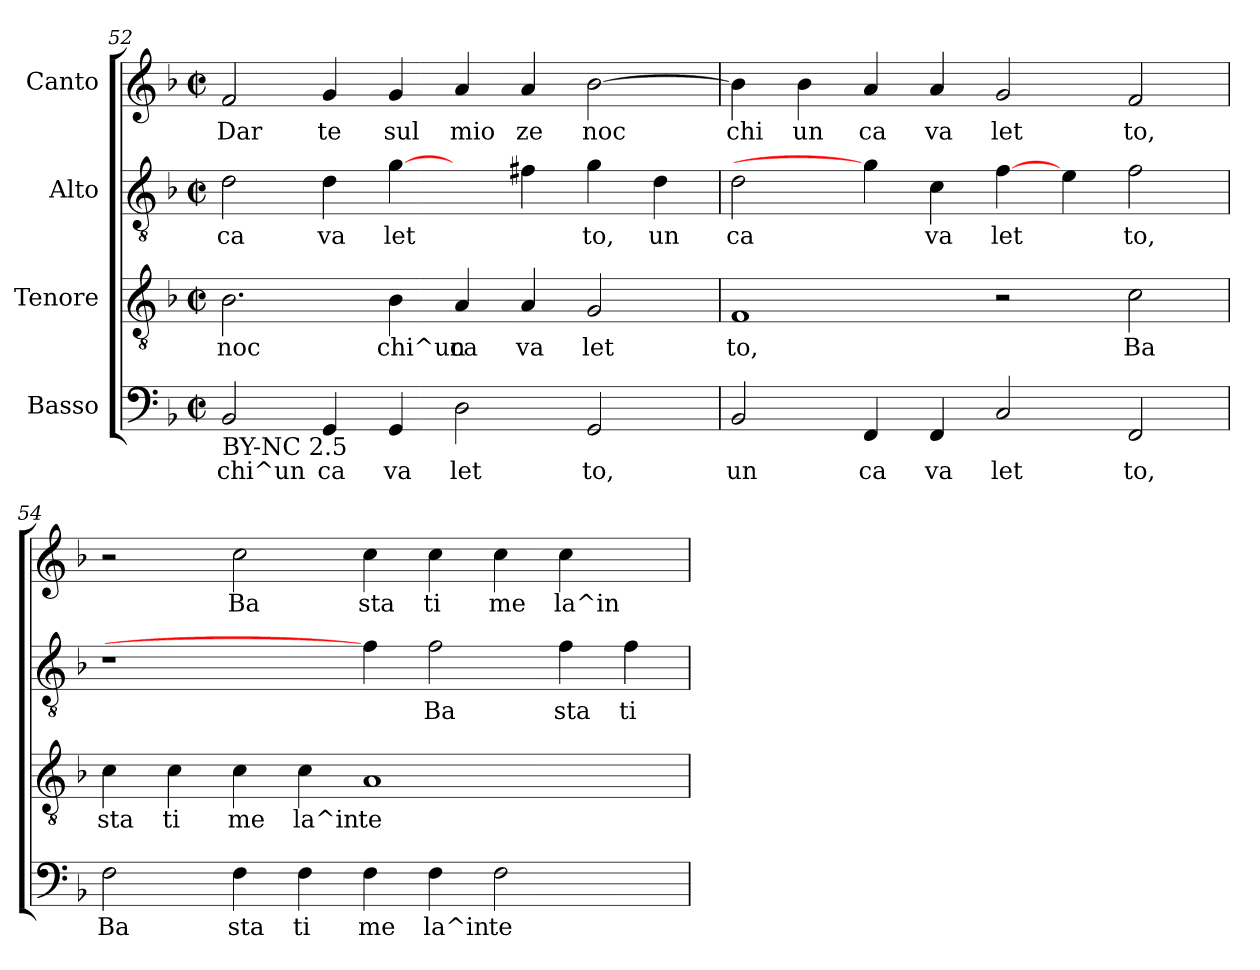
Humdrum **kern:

**kern	**text	**kern	**text	**kern	**text	**kern	**text
*part4	*part4	*part3	*part3	*part2	*part2	*part1	*part1
*staff4	*staff4	*staff3	*staff3	*staff2	*staff2	*staff1	*staff1
*I"Basso	*	*I"Tenore	*	*I"Alto	*	*I"Canto	*
!!LO:PB:g=z
*clefF4	*	*clefGv2	*	*clefGv2	*	*clefG2	*
*k[b-]	*	*k[b-]	*	*k[b-]	*	*k[b-]	*
*F:	*	*F:	*	*F:	*	*F:	*
*M2/2	*	*M2/2	*	*M2/2	*	*M2/2	*
*met(c|)	*	*met(c|)	*	*met(c|)	*	*met(c|)	*
=52	=52	=52	=52	=52	=52	=52	=52
!LO:TX:b:t=BY-NC 2.5	!	!	!	!	!	!	!
!	!LO:LY:b:cj	!	!LO:LY:b:cj	!	!LO:LY:b:cj	!	!LO:LY:a:cj
2BB-/	-chi^un	2.B-\	noc	2d\	ca	2f/	Dar
!	!LO:LY:b:cj	!	!	!	!LO:LY:b:cj	!	!LO:LY:a:cj
4GG/	ca	.	.	4d\	va	4g/	te
!	!LO:LY:b:cj	!	!LO:LY:b:cj	!	!LO:LY:b:cj	!	!LO:LY:a:cj
4GG/	va	4B-\	chi^un	[4g\	let	4g/	sul
!	!LO:LY:b:cj	!	!LO:LY:b:cj	!	!	!	!LO:LY:a:cj
2D\	let	4A/	ca	4ryy	.	4a/	mio
!	!	!	!LO:LY:b:cj	!	!LO:LY:b:cj	!	!LO:LY:a:cj
.	.	4A/	va	4f#X\	.	4a/	ze
!	!LO:LY:b:cj	!	!LO:LY:b:cj	!	!LO:LY:b:cj	!	!LO:LY:a:cj
2GG/	to,	2G/	let	4g\	to,	[>2b-\	noc
!	!	!	!	!	!LO:LY:b:cj	!	!
.	.	.	.	4d\	un	.	.
=53	=53	=53	=53	=53	=53	=53	=53
!	!LO:LY:b:cj	!	!LO:LY:b:cj	!	!LO:LY:b:cj	!	!LO:LY:a:cj
2BB-/	un	1F	to,	2d\	ca	4b-\]	chi
!	!	!	!	!	!	!	!LO:LY:a:cj
.	.	.	.	.	.	4b-\	un
!	!LO:LY:b:cj	!	!	!	!	!	!LO:LY:a:cj
4FF/	ca	.	.	4g\]	.	4a/	ca
!	!LO:LY:b:cj	!	!	!	!LO:LY:b:cj	!	!LO:LY:a:cj
4FF/	va	.	.	4c\	va	4a/	va
!	!LO:LY:b:cj	!	!	!	!LO:LY:b:cj	!	!LO:LY:a:cj
2C/	let	2r	.	[4f\	let	2g/	let
!	!	!	!	!	!LO:LY:b:cj	!	!
.	.	.	.	4e\	.	.	.
!	!LO:LY:b:cj	!	!LO:LY:b:cj	!	!LO:LY:b:cj	!	!LO:LY:a:cj
2FF/	to,	2c\	Ba	2f\	to,	2f/	to,
=54	=54	=54	=54	=54	=54	=54	=54
!	!LO:LY:b:cj	!	!LO:LY:b:cj	!	!	!	!
2F\	Ba	4c\	sta	1r	.	2r	.
!	!	!	!LO:LY:b:cj	!	!	!	!
.	.	4c\	ti	.	.	.	.
!	!LO:LY:b:cj	!	!LO:LY:b:cj	!	!	!	!LO:LY:a:cj
4F\	sta	4c\	me	.	.	2cc\	Ba
!	!LO:LY:b:cj	!	!LO:LY:b:cj	!	!	!	!
4F\	ti	4c\	la^in	.	.	.	.
!	!LO:LY:b:cj	!	!LO:LY:b:cj	!	!	!	!LO:LY:a:cj
4F\	me	1A	te	4f\]	.	4cc\	sta
!	!LO:LY:b:cj	!	!	!	!LO:LY:b:cj	!	!LO:LY:a:cj
4F\	la^in	.	.	2f\	Ba	4cc\	ti
!	!LO:LY:b:cj	!	!	!	!	!	!LO:LY:a:cj
2F\	te	.	.	.	.	4cc\	me
!	!	!	!	!	!LO:LY:b:cj	!	!LO:LY:a:cj
.	.	.	.	4f\	sta	4cc\	la^in
!	!	!	!	!	!LO:LY:b:cj	!	!
4ryy	.	4ryy	.	4f\	ti	4ryy	.
=	=	=	=	=	=	=	=
*-	*-	*-	*-	*-	*-	*-	*-
